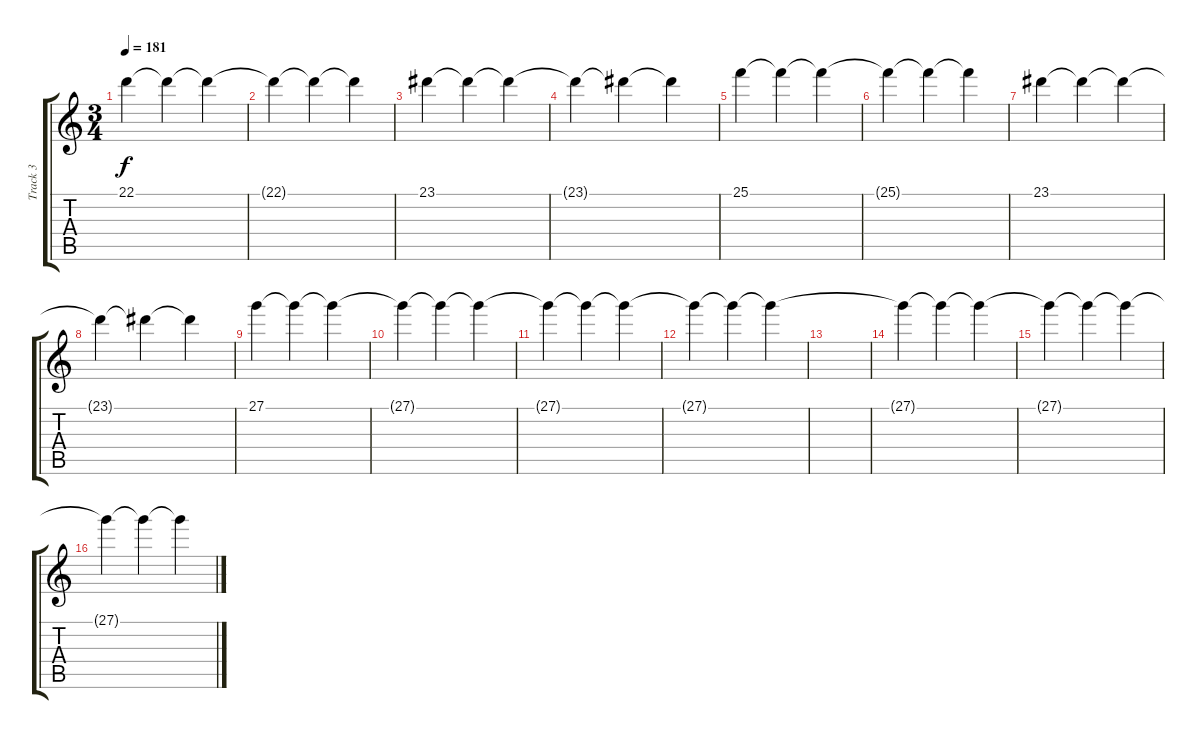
\track ("Track 3" "Track 3") {instrument stringensemble2}
\staff {score tabs}
\tuning (E4 B3 G3 D3 A2 E2) {hide}
\ts (3 4)
\tempo 181
\clef g2
\ks c
22.1.4{dy f} 22.1{t}.4 22.1{t}.4 |
22.1{t}.4 22.1{t}.4 22.1{t}.4 |
23.1.4 23.1{t}.4 23.1{t}.4 |
23.1{t}.4 23.1{t}.4 23.1{t}.4 |
25.1.4 25.1{t}.4 25.1{t}.4 |
25.1{t}.4 25.1{t}.4 25.1{t}.4 |
23.1.4 23.1{t}.4 23.1{t}.4 |
23.1{t}.4 23.1{t}.4 23.1{t}.4 |
27.1.4 27.1{t}.4 27.1{t}.4 |
27.1{t}.4 27.1{t}.4 27.1{t}.4 |
27.1{t}.4 27.1{t}.4 27.1{t}.4 |
27.1{t}.4 27.1{t}.4 27.1{t}.4 |
|
27.1{t}.4 27.1{t}.4 27.1{t}.4 |
27.1{t}.4 27.1{t}.4 27.1{t}.4 |
27.1{t}.4 27.1{t}.4 27.1{t}.4
